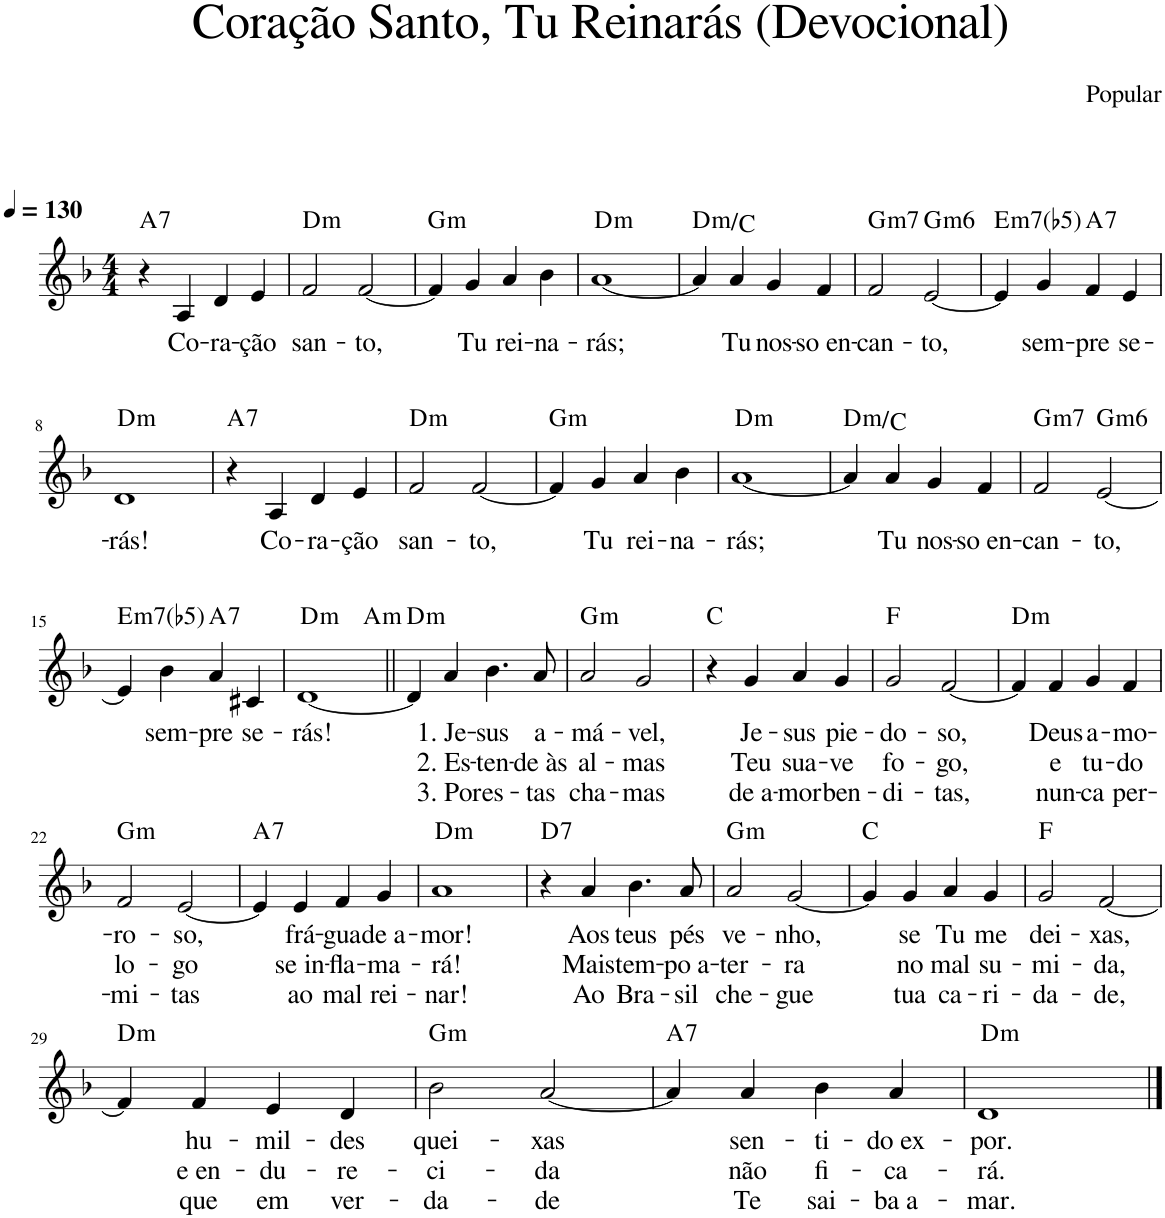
**kern	**text	**text	**text	**harte
*part1	*part1	*part1	*part1	*part1
*staff1	*staff1	*staff1	*staff1	*
*I"Voz	*	*	*	*
*I'Vo.	*	*	*	*
*clefG2	*	*	*	*
*k[b-]	*	*	*	*
*M4/4	*	*	*	*
*MM130	*	*	*	*
=1	=1	=1	=1	=1
!	!	!	!	!LO:H:kt=7
4r	.	.	.	A:7
!	!LO:LY:b	!	!	!
4A/	Co-	.	.	.
!	!LO:LY:b	!	!	!
4d/	-ra-	.	.	.
!	!LO:LY:b	!	!	!
4e/	-ção	.	.	.
=2	=2	=2	=2	=2
!	!LO:LY:b	!	!	!LO:H:kt=m
2f/	san-	.	.	D:min
!	!LO:LY:b	!	!	!
[2f/	-to,	.	.	.
=3	=3	=3	=3	=3
!	!	!	!	!LO:H:kt=m
4f/]	.	.	.	G:min
!	!LO:LY:b	!	!	!
4g/	Tu	.	.	.
!	!LO:LY:b	!	!	!
4a/	rei-	.	.	.
!	!LO:LY:b	!	!	!
4b-\	-na-	.	.	.
=4	=4	=4	=4	=4
!	!LO:LY:b	!	!	!LO:H:kt=m
[1a	-rás;	.	.	D:min
=5	=5	=5	=5	=5
!	!	!	!	!LO:H:kt=m
4a/]	.	.	.	D:min/b7
!	!LO:LY:b	!	!	!
4a/	Tu	.	.	.
!	!LO:LY:b	!	!	!
4g/	nos-	.	.	.
!	!LO:LY:b	!	!	!
4f/	-so en-	.	.	.
=6	=6	=6	=6	=6
!	!LO:LY:b	!	!	!LO:H:kt=m7
2f/	-can-	.	.	G:min7
!	!LO:LY:b	!	!	!LO:H:kt=m6
[2e/	-to,	.	.	G:min6
=7	=7	=7	=7	=7
!	!	!	!	!LO:H:kt=m7(b5)
4e/]	.	.	.	E:hdim7
!	!LO:LY:b	!	!	!
4g/	sem-	.	.	.
!	!LO:LY:b	!	!	!LO:H:kt=7
4f/	-pre	.	.	A:7
!	!LO:LY:b	!	!	!
4e/	se-	.	.	.
!!LO:LB:g=z
=8	=8	=8	=8	=8
!	!LO:LY:b	!	!	!LO:H:kt=m
1d	-rás!	.	.	D:min
=9	=9	=9	=9	=9
!	!	!	!	!LO:H:kt=7
4r	.	.	.	A:7
!	!LO:LY:b	!	!	!
4A/	Co-	.	.	.
!	!LO:LY:b	!	!	!
4d/	-ra-	.	.	.
!	!LO:LY:b	!	!	!
4e/	-ção	.	.	.
=10	=10	=10	=10	=10
!	!LO:LY:b	!	!	!LO:H:kt=m
2f/	san-	.	.	D:min
!	!LO:LY:b	!	!	!
[2f/	-to,	.	.	.
=11	=11	=11	=11	=11
!	!	!	!	!LO:H:kt=m
4f/]	.	.	.	G:min
!	!LO:LY:b	!	!	!
4g/	Tu	.	.	.
!	!LO:LY:b	!	!	!
4a/	rei-	.	.	.
!	!LO:LY:b	!	!	!
4b-\	-na-	.	.	.
=12	=12	=12	=12	=12
!	!LO:LY:b	!	!	!LO:H:kt=m
[1a	-rás;	.	.	D:min
=13	=13	=13	=13	=13
!	!	!	!	!LO:H:kt=m
4a/]	.	.	.	D:min/b7
!	!LO:LY:b	!	!	!
4a/	Tu	.	.	.
!	!LO:LY:b	!	!	!
4g/	nos-	.	.	.
!	!LO:LY:b	!	!	!
4f/	-so en-	.	.	.
=14	=14	=14	=14	=14
!	!LO:LY:b	!	!	!LO:H:kt=m7
2f/	-can-	.	.	G:min7
!	!LO:LY:b	!	!	!LO:H:kt=m6
[2e/	-to,	.	.	G:min6
!!LO:LB:g=z
=15	=15	=15	=15	=15
!	!	!	!	!LO:H:kt=m7(b5)
4e/]	.	.	.	E:hdim7
!	!LO:LY:b	!	!	!
4b-\	sem-	.	.	.
!	!LO:LY:b	!	!	!LO:H:kt=7
4a/	-pre	.	.	A:7
!	!LO:LY:b	!	!	!
4c#X/	se-	.	.	.
=16	=16	=16	=16	=16
!	!LO:LY:b	!	!	!LO:H:kt=m
*^	*	*	*	*
[1d	2.ryy	-rás!	.	.	D:min
!	!	!	!	!	!LO:H:kt=m
.	4ryy	.	.	.	A:min
=17||	=17||	=17||	=17||	=17||	=17||
!	!	!	!	!	!LO:H:kt=m
*v	*v	*	*	*	*
4d/]	.	.	.	D:min
!	!LO:LY:b	!LO:LY:b	!LO:LY:b	!
4a/	1. Je-	2. Es-	3. Por	.
!	!LO:LY:b	!LO:LY:b	!LO:LY:b	!
4.b-\	-sus	-ten-	es-	.
!	!LO:LY:b	!LO:LY:b	!LO:LY:b	!
8a/	a-	-de às	-tas	.
=18	=18	=18	=18	=18
!	!LO:LY:b	!LO:LY:b	!LO:LY:b	!LO:H:kt=m
2a/	-má-	al-	cha-	G:min
!	!LO:LY:b	!LO:LY:b	!LO:LY:b	!
2g/	-vel,	-mas	-mas	.
=19	=19	=19	=19	=19
4r	.	.	.	C:maj
!	!LO:LY:b	!LO:LY:b	!LO:LY:b	!
4g/	Je-	Teu	de a-	.
!	!LO:LY:b	!LO:LY:b	!LO:LY:b	!
4a/	-sus	sua-	-mor	.
!	!LO:LY:b	!LO:LY:b	!LO:LY:b	!
4g/	pie-	-ve	ben-	.
=20	=20	=20	=20	=20
!	!LO:LY:b	!LO:LY:b	!LO:LY:b	!
2g/	-do-	fo-	-di-	F:maj
!	!LO:LY:b	!LO:LY:b	!LO:LY:b	!
[2f/	-so,	-go,	-tas,	.
=21	=21	=21	=21	=21
!	!	!	!	!LO:H:kt=m
4f/]	.	.	.	D:min
!	!LO:LY:b	!LO:LY:b	!LO:LY:b	!
4f/	Deus	e	nun-	.
!	!LO:LY:b	!LO:LY:b	!LO:LY:b	!
4g/	a-	tu-	-ca	.
!	!LO:LY:b	!LO:LY:b	!LO:LY:b	!
4f/	-mo-	-do	per-	.
!!LO:LB:g=z
=22	=22	=22	=22	=22
!	!LO:LY:b	!LO:LY:b	!LO:LY:b	!LO:H:kt=m
2f/	-ro-	lo-	-mi-	G:min
!	!LO:LY:b	!LO:LY:b	!LO:LY:b	!
[2e/	-so,	-go	-tas	.
=23	=23	=23	=23	=23
!	!	!	!	!LO:H:kt=7
4e/]	.	.	.	A:7
!	!LO:LY:b	!LO:LY:b	!LO:LY:b	!
4e/	frá-	se in-	ao	.
!	!LO:LY:b	!LO:LY:b	!LO:LY:b	!
4f/	-gua	-fla-	mal	.
!	!LO:LY:b	!LO:LY:b	!LO:LY:b	!
4g/	de a-	-ma-	rei-	.
=24	=24	=24	=24	=24
!	!LO:LY:b	!LO:LY:b	!LO:LY:b	!LO:H:kt=m
1a	-mor!	-rá!	-nar!	D:min
=25	=25	=25	=25	=25
!	!	!	!	!LO:H:kt=7
4r	.	.	.	D:7
!	!LO:LY:b	!LO:LY:b	!LO:LY:b	!
4a/	Aos	Mais	Ao	.
!	!LO:LY:b	!LO:LY:b	!LO:LY:b	!
4.b-\	teus	tem-	Bra-	.
!	!LO:LY:b	!LO:LY:b	!LO:LY:b	!
8a/	pés	-po a-	-sil	.
=26	=26	=26	=26	=26
!	!LO:LY:b	!LO:LY:b	!LO:LY:b	!LO:H:kt=m
2a/	ve-	-ter-	che-	G:min
!	!LO:LY:b	!LO:LY:b	!LO:LY:b	!
[2g/	-nho,	-ra	-gue	.
=27	=27	=27	=27	=27
4g/]	.	.	.	C:maj
!	!LO:LY:b	!LO:LY:b	!LO:LY:b	!
4g/	se	no	tua	.
!	!LO:LY:b	!LO:LY:b	!LO:LY:b	!
4a/	Tu	mal	ca-	.
!	!LO:LY:b	!LO:LY:b	!LO:LY:b	!
4g/	me	su-	-ri-	.
=28	=28	=28	=28	=28
!	!LO:LY:b	!LO:LY:b	!LO:LY:b	!
2g/	dei-	-mi-	-da-	F:maj
!	!LO:LY:b	!LO:LY:b	!LO:LY:b	!
[2f/	-xas,	-da,	-de,	.
!!LO:LB:g=z
=29	=29	=29	=29	=29
!	!	!	!	!LO:H:kt=m
4f/]	.	.	.	D:min
!	!LO:LY:b	!LO:LY:b	!LO:LY:b	!
4f/	hu-	e en-	que	.
!	!LO:LY:b	!LO:LY:b	!LO:LY:b	!
4e/	-mil-	-du-	em	.
!	!LO:LY:b	!LO:LY:b	!LO:LY:b	!
4d/	-des	-re-	ver-	.
=30	=30	=30	=30	=30
!	!LO:LY:b	!LO:LY:b	!LO:LY:b	!LO:H:kt=m
2b-\	quei-	-ci-	-da-	G:min
!	!LO:LY:b	!LO:LY:b	!LO:LY:b	!
[2a/	-xas	-da	-de	.
=31	=31	=31	=31	=31
!	!	!	!	!LO:H:kt=7
4a/]	.	.	.	A:7
!	!LO:LY:b	!LO:LY:b	!LO:LY:b	!
4a/	sen-	não	Te	.
!	!LO:LY:b	!LO:LY:b	!LO:LY:b	!
4b-\	-ti-	fi-	sai-	.
!	!LO:LY:b	!LO:LY:b	!LO:LY:b	!
4a/	-do ex-	-ca-	-ba a-	.
=32	=32	=32	=32	=32
!	!LO:LY:b	!LO:LY:b	!LO:LY:b	!LO:H:kt=m
1d	-por.	-rá.	-mar.	D:min
==	==	==	==	==
*-	*-	*-	*-	*-
